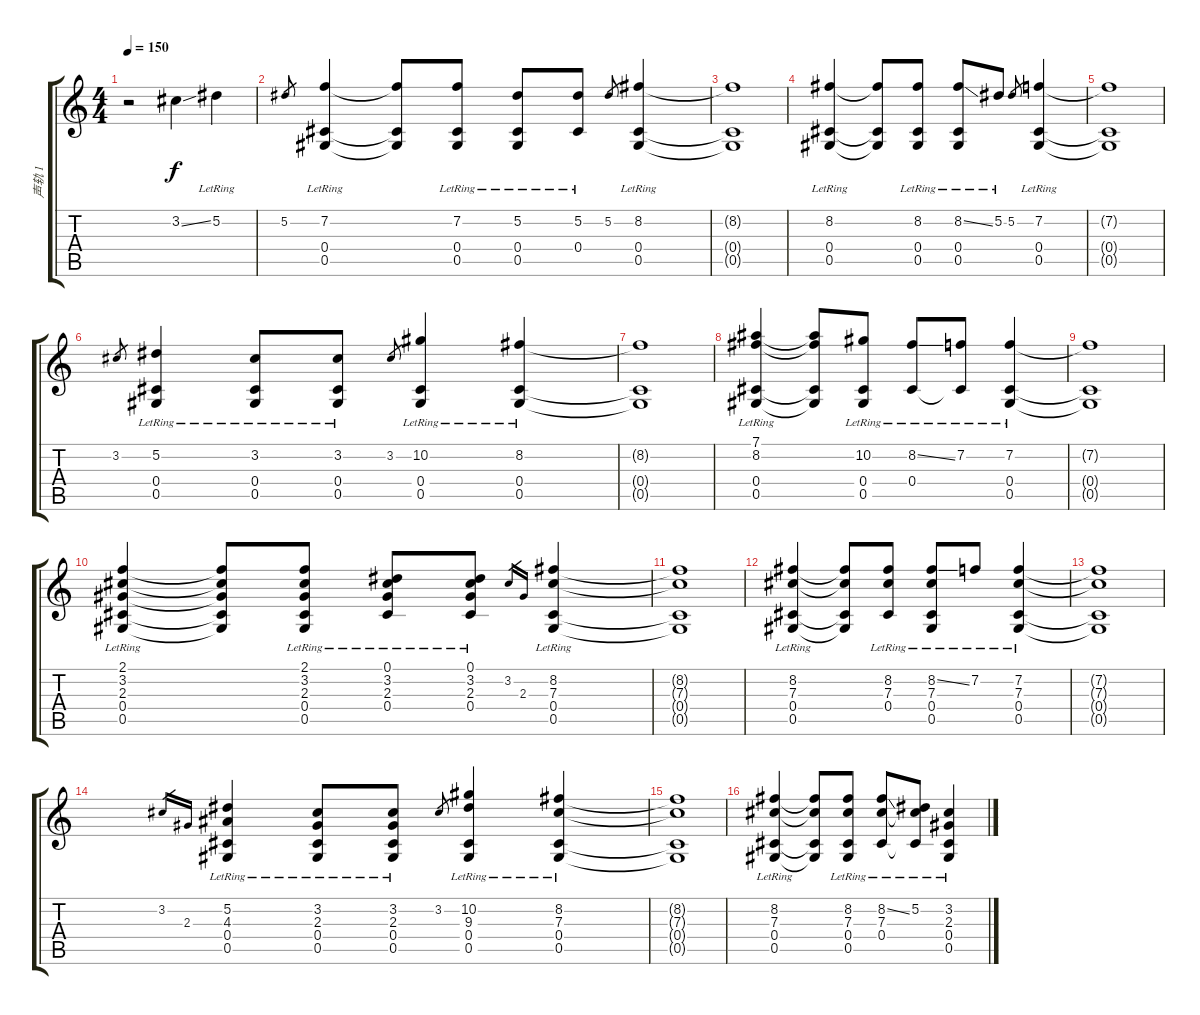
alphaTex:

\track ("声轨 1" "声轨 1") {instrument acousticguitarsteel}
\staff {score tabs}
\tuning (Eb4 Bb3 Gb3 Db3 Ab2 Eb2) {hide}
\ts (4 4)
\tempo 150
\clef g2
\ks c
r.2{dy f instrument acousticguitarsteel} 3.2{ss}.4 5.2{lr}.4 |
5.2.8{gr} (7.2 0.4{lr} 0.5{lr}).4 (7.2{t} 0.4{t} 0.5{t}).8 (7.2{lr} 0.4{lr} 0.5{lr}).8 (5.2{lr} 0.4{lr} 0.5{lr}).8 (5.2{lr} 0.4{lr}).8 5.2.8{gr} (8.2 0.4{lr} 0.5{lr}).4 |
(8.2{t} 0.4{t} 0.5{t}).1 |
(8.2{lr} 0.4{lr} 0.5{lr}).4 (8.2{t} 0.4{t} 0.5{t}).8 (8.2{lr} 0.4{lr} 0.5{lr}).8 (8.2{ss} 0.4{lr} 0.5{lr}).8 5.2{lr}.8 5.2.8{gr} (7.2{lr} 0.4{lr} 0.5{lr}).4 |
(7.2{t} 0.4{t} 0.5{t}).1 |
3.2.8{gr} (5.2 0.4{lr} 0.5{lr}).4 (3.2{lr} 0.4{lr} 0.5{lr}).8 (3.2{lr} 0.4{lr} 0.5{lr}).8 3.2.8{gr} (10.2 0.4{lr} 0.5{lr}).4 (8.2{lr} 0.4{lr} 0.5{lr}).4 |
(8.2{t} 0.4{t} 0.5{t}).1 |
(7.1{lr} 8.2{lr} 0.4{lr} 0.5{lr}).4 (7.1{t} 8.2{t} 0.4{t} 0.5{t}).8 (10.2{lr} 0.4{lr} 0.5{lr}).8 (8.2{ss} 0.4{lr}).8 (7.2{lr} 0.4{t}).8 (7.2{lr} 0.4{lr} 0.5{lr}).4 |
(7.2{t} 0.4{t} 0.5{t}).1 |
(2.1{lr} 3.2{lr} 2.3{lr} 0.4{lr} 0.5{lr}).4 (2.1{t} 3.2{t} 2.3{t} 0.4{t} 0.5{t}).8 (2.1{lr} 3.2{lr} 2.3{lr} 0.4{lr} 0.5{lr}).8 (0.1{lr} 3.2{lr} 2.3{lr} 0.4{lr}).8 (0.1{lr} 3.2{lr} 2.3{lr} 0.4{lr}).8 3.2.16{gr} 2.3.16{gr} (8.2 7.3 0.4{lr} 0.5{lr}).4 |
(8.2{t} 7.3{t} 0.4{t} 0.5{t}).1 |
(8.2{lr} 7.3{lr} 0.4{lr} 0.5{lr}).4 (8.2{t} 7.3{t} 0.4{t} 0.5{t}).8 (8.2{lr} 7.3{lr} 0.4{lr}).8 (8.2{ss} 7.3{lr} 0.4{lr} 0.5{lr}).8 7.2{lr}.8 (7.2{lr} 7.3{lr} 0.4{lr} 0.5{lr}).4 |
(7.2{t} 7.3{t} 0.4{t} 0.5{t}).1 |
3.2.16{gr} 2.3.16{gr} (5.2 4.3 0.4{lr} 0.5{lr}).4 (3.2{lr} 2.3{lr} 0.4{lr} 0.5{lr}).8 (3.2{lr} 2.3{lr} 0.4{lr} 0.5{lr}).8 3.2.8{gr} (10.2 9.3{lr} 0.4{lr} 0.5{lr}).4 (8.2{lr} 7.3{lr} 0.4{lr} 0.5{lr}).4 |
(8.2{t} 7.3{t} 0.4{t} 0.5{t}).1 |
(8.2{lr} 7.3{lr} 0.4{lr} 0.5{lr}).4 (8.2{t} 7.3{t} 0.4{t} 0.5{t}).8 (8.2{lr} 7.3{lr} 0.4{lr} 0.5{lr}).8 (8.2{ss} 7.3{lr} 0.4{lr}).8 (5.2{lr} 7.3{t} 0.4{t}).8 (3.2{lr} 2.3{lr} 0.4{lr} 0.5{lr}).4
